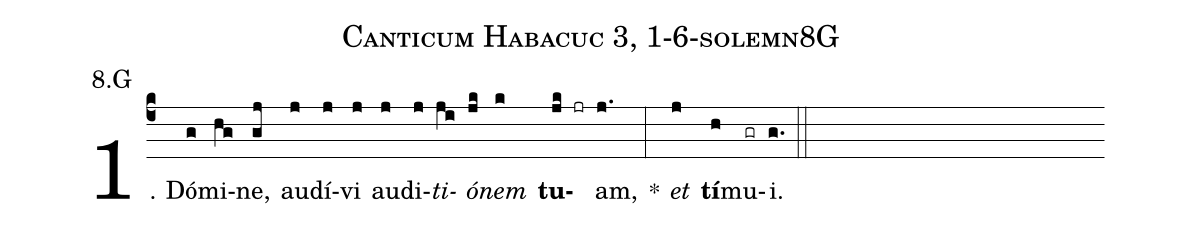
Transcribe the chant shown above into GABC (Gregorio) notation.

name: Canticum Habacuc 3, 1-6-solemn8G;
annotation: 8.G;
%%
(c4)1. Dó(g)mi(hg)ne,(gj) au(j)dí(j)vi(j) au(j)di(j)<i>ti</i>(ji)<i>ó</i>(jk)<i>nem</i>(k) <b>tu</b>(jk jr)am,(j.) *(:) <i>et</i>(j) <b>tí</b>(h)mu(gr)i.(g.) (::)
